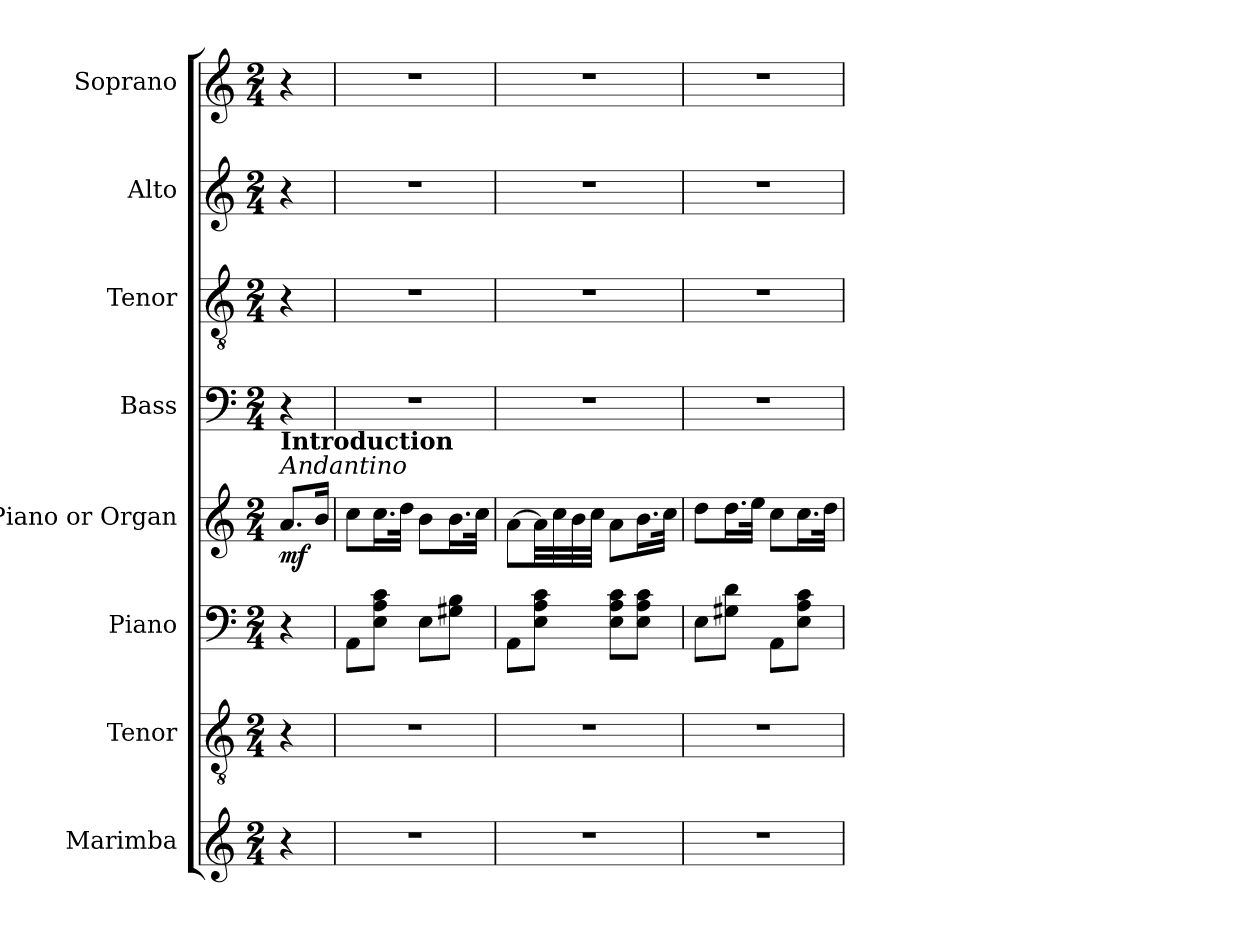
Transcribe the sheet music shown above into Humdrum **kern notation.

**kern	**kern	**kern	**kern	**dynam	**kern	**kern	**kern	**kern
*part8	*part7	*part6	*part5	*part5	*part4	*part3	*part2	*part1
*staff8	*staff7	*staff6	*staff5	*staff5	*staff4	*staff3	*staff2	*staff1
*I"Marimba	*I"Tenor	*I"Piano	*I"Piano or Organ	*	*I"Bass	*I"Tenor	*I"Alto	*I"Soprano
*I'Mrm.	*I'T.	*I'Pno	*I'Pno/ Org	*	*I'B.	*I'T.	*I'A.	*I'S.
*clefG2	*clefGv2	*clefF4	*clefG2	*	*clefF4	*clefGv2	*clefG2	*clefG2
*k[]	*k[]	*k[]	*k[]	*	*k[]	*k[]	*k[]	*k[]
*M2/4	*M2/4	*M2/4	*M2/4	*	*M2/4	*M2/4	*M2/4	*M2/4
*MM47	*MM47	*MM47	*MM47	*	*MM47	*MM47	*MM47	*MM47
=	=	=	=	=	=	=	=	=
!	!	!	!LO:TX:a:i:t=Andantino	!	!	!	!	!
!	!	!	!LO:TX:a:B:t=Introduction	!	!	!	!	!
!	!	!	!	!LO:DY:b	!	!	!	!
4r	4r	4r	8.a/L	mf	4r	4r	4r	4r
.	.	.	16b/Jk	.	.	.	.	.
=1	=1	=1	=1	=1	=1	=1	=1	=1
2r	2r	8AA\L	8cc\L	.	2r	2r	2r	2r
.	.	8E\ 8A\ 8c\J	16.cc\L	.	.	.	.	.
.	.	.	32dd\JJk	.	.	.	.	.
.	.	8E\L	8b\L	.	.	.	.	.
.	.	8G#X\ 8B\J	16.b\L	.	.	.	.	.
.	.	.	32cc\JJk	.	.	.	.	.
=2	=2	=2	=2	=2	=2	=2	=2	=2
2r	2r	8AA\L	[8a\L	.	2r	2r	2r	2r
.	.	8E\ 8A\ 8c\J	32a\LL]	.	.	.	.	.
.	.	.	32cc\	.	.	.	.	.
.	.	.	32b\	.	.	.	.	.
.	.	.	32cc\JJJ	.	.	.	.	.
.	.	8E\ 8A\ 8c\L	8a\L	.	.	.	.	.
.	.	8E\ 8A\ 8c\J	16.b\L	.	.	.	.	.
.	.	.	32cc\JJk	.	.	.	.	.
=3	=3	=3	=3	=3	=3	=3	=3	=3
2r	2r	8E\L	8dd\L	.	2r	2r	2r	2r
.	.	8G#X\ 8d\J	16.dd\L	.	.	.	.	.
.	.	.	32ee\JJk	.	.	.	.	.
.	.	8AA\L	8cc\L	.	.	.	.	.
.	.	8E\ 8A\ 8c\J	16.cc\L	.	.	.	.	.
.	.	.	32dd\JJk	.	.	.	.	.
=	=	=	=	=	=	=	=	=
*-	*-	*-	*-	*-	*-	*-	*-	*-
